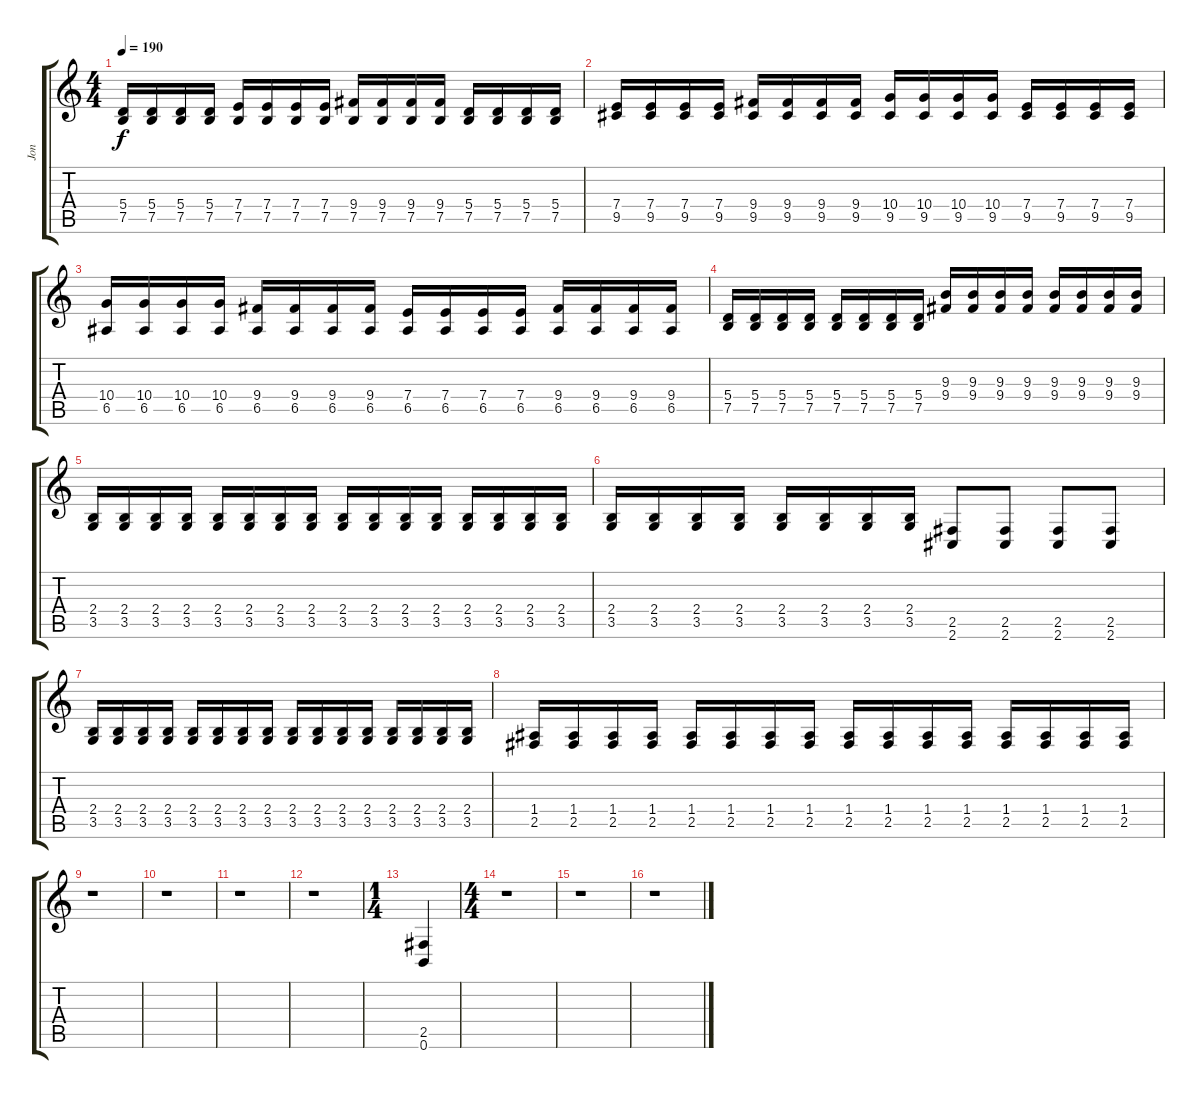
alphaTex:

\track ("Jon" "Jon") {instrument overdrivenguitar}
\staff {score tabs}
\tuning (B3 Gb3 D3 A2 E2 B1) {hide}
\ts (4 4)
\tempo 190
\clef g2
\ks c
(5.4 7.5).16{dy f} (5.4 7.5).16 (5.4 7.5).16 (5.4 7.5).16 (7.4 7.5).16 (7.4 7.5).16 (7.4 7.5).16 (7.4 7.5).16 (9.4 7.5).16 (9.4 7.5).16 (9.4 7.5).16 (9.4 7.5).16 (5.4 7.5).16 (5.4 7.5).16 (5.4 7.5).16 (5.4 7.5).16 |
(7.4 9.5).16 (7.4 9.5).16 (7.4 9.5).16 (7.4 9.5).16 (9.4 9.5).16 (9.4 9.5).16 (9.4 9.5).16 (9.4 9.5).16 (10.4 9.5).16 (10.4 9.5).16 (10.4 9.5).16 (10.4 9.5).16 (7.4 9.5).16 (7.4 9.5).16 (7.4 9.5).16 (7.4 9.5).16 |
(10.4 6.5).16 (10.4 6.5).16 (10.4 6.5).16 (10.4 6.5).16 (9.4 6.5).16 (9.4 6.5).16 (9.4 6.5).16 (9.4 6.5).16 (7.4 6.5).16 (7.4 6.5).16 (7.4 6.5).16 (7.4 6.5).16 (9.4 6.5).16 (9.4 6.5).16 (9.4 6.5).16 (9.4 6.5).16 |
(5.4 7.5).16 (5.4 7.5).16 (5.4 7.5).16 (5.4 7.5).16 (5.4 7.5).16 (5.4 7.5).16 (5.4 7.5).16 (5.4 7.5).16 (9.3 9.4).16 (9.3 9.4).16 (9.3 9.4).16 (9.3 9.4).16 (9.3 9.4).16 (9.3 9.4).16 (9.3 9.4).16 (9.3 9.4).16 |
(2.4 3.5).16 (2.4 3.5).16 (2.4 3.5).16 (2.4 3.5).16 (2.4 3.5).16 (2.4 3.5).16 (2.4 3.5).16 (2.4 3.5).16 (2.4 3.5).16 (2.4 3.5).16 (2.4 3.5).16 (2.4 3.5).16 (2.4 3.5).16 (2.4 3.5).16 (2.4 3.5).16 (2.4 3.5).16 |
(2.4 3.5).16 (2.4 3.5).16 (2.4 3.5).16 (2.4 3.5).16 (2.4 3.5).16 (2.4 3.5).16 (2.4 3.5).16 (2.4 3.5).16 (2.5 2.6).8 (2.5 2.6).8 (2.5 2.6).8 (2.5 2.6).8 |
(2.4 3.5).16 (2.4 3.5).16 (2.4 3.5).16 (2.4 3.5).16 (2.4 3.5).16 (2.4 3.5).16 (2.4 3.5).16 (2.4 3.5).16 (2.4 3.5).16 (2.4 3.5).16 (2.4 3.5).16 (2.4 3.5).16 (2.4 3.5).16 (2.4 3.5).16 (2.4 3.5).16 (2.4 3.5).16 |
(1.4 2.5).16 (1.4 2.5).16 (1.4 2.5).16 (1.4 2.5).16 (1.4 2.5).16 (1.4 2.5).16 (1.4 2.5).16 (1.4 2.5).16 (1.4 2.5).16 (1.4 2.5).16 (1.4 2.5).16 (1.4 2.5).16 (1.4 2.5).16 (1.4 2.5).16 (1.4 2.5).16 (1.4 2.5).16 |
r.1 |
r.1 |
r.1 |
r.1 |
\ts (1 4)
(2.5 0.6).4 |
\ts (4 4)
r.1 |
r.1 |
r.1
